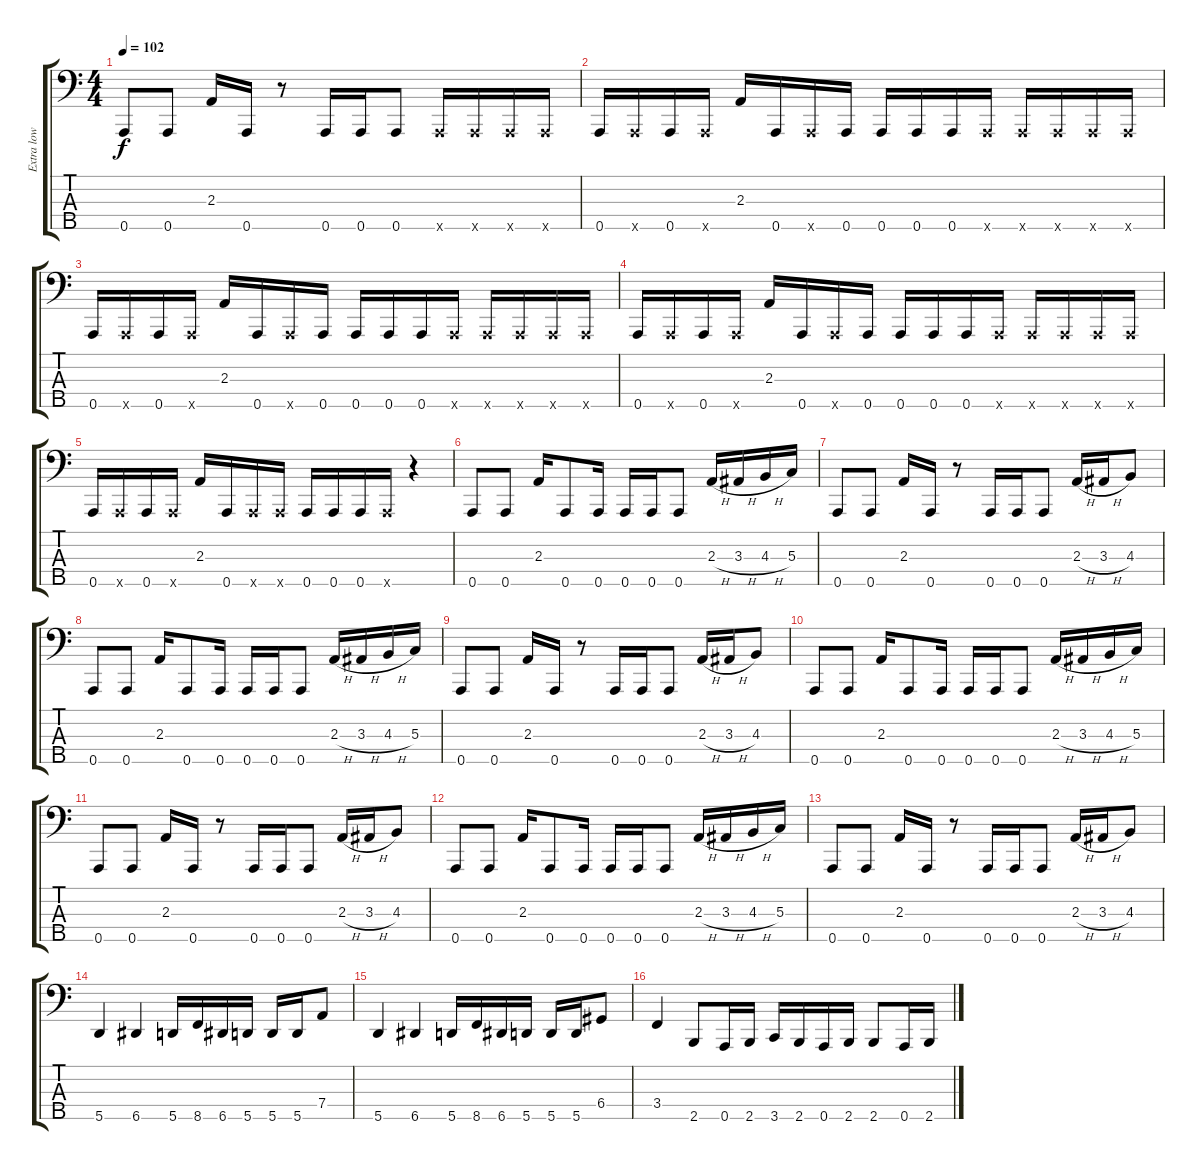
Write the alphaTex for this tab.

\track ("Extra low sound" "Extra low ") {instrument electricbassfinger}
\staff {score tabs}
\tuning (F2 C2 G1 D1 A0) {hide}
\ts (4 4)
\tempo 102
\clef f4
\ks c
0.5.8{dy f} 0.5.8 2.3.16 0.5.16 r.8 0.5.16 0.5.16 0.5.8 0.5{x}.16 0.5{x}.16 0.5{x}.16 0.5{x}.16 |
0.5.16 0.5{x}.16 0.5.16 0.5{x}.16 2.3.16 0.5.16 0.5{x}.16 0.5.16 0.5.16 0.5.16 0.5.16 0.5{x}.16 0.5{x}.16 0.5{x}.16 0.5{x}.16 0.5{x}.16 |
0.5.16 0.5{x}.16 0.5.16 0.5{x}.16 2.3.16 0.5.16 0.5{x}.16 0.5.16 0.5.16 0.5.16 0.5.16 0.5{x}.16 0.5{x}.16 0.5{x}.16 0.5{x}.16 0.5{x}.16 |
0.5.16 0.5{x}.16 0.5.16 0.5{x}.16 2.3.16 0.5.16 0.5{x}.16 0.5.16 0.5.16 0.5.16 0.5.16 0.5{x}.16 0.5{x}.16 0.5{x}.16 0.5{x}.16 0.5{x}.16 |
0.5.16 0.5{x}.16 0.5.16 0.5{x}.16 2.3.16 0.5.16 0.5{x}.16 0.5{x}.16 0.5.16 0.5.16 0.5.16 0.5{x}.16 r.4 |
0.5.8{volume 16} 0.5.8 2.3.16 0.5.8 0.5.16 0.5.16 0.5.16 0.5.8 2.3{h}.16 3.3{h}.16 4.3{h}.16 5.3.16 |
0.5.8 0.5.8 2.3.16 0.5.16 r.8 0.5.16 0.5.16 0.5.8 2.3{h}.16 3.3{h}.16 4.3.8 |
0.5.8{volume 16} 0.5.8 2.3.16 0.5.8 0.5.16 0.5.16 0.5.16 0.5.8 2.3{h}.16 3.3{h}.16 4.3{h}.16 5.3.16 |
0.5.8 0.5.8 2.3.16 0.5.16 r.8 0.5.16 0.5.16 0.5.8 2.3{h}.16 3.3{h}.16 4.3.8 |
0.5.8{volume 16} 0.5.8 2.3.16 0.5.8 0.5.16 0.5.16 0.5.16 0.5.8 2.3{h}.16 3.3{h}.16 4.3{h}.16 5.3.16 |
0.5.8 0.5.8 2.3.16 0.5.16 r.8 0.5.16 0.5.16 0.5.8 2.3{h}.16 3.3{h}.16 4.3.8 |
0.5.8{volume 16} 0.5.8 2.3.16 0.5.8 0.5.16 0.5.16 0.5.16 0.5.8 2.3{h}.16 3.3{h}.16 4.3{h}.16 5.3.16 |
0.5.8 0.5.8 2.3.16 0.5.16 r.8 0.5.16 0.5.16 0.5.8 2.3{h}.16 3.3{h}.16 4.3.8 |
5.5.4 6.5.4 5.5.16 8.5.16 6.5.16 5.5.16 5.5.16 5.5.16 7.4.8 |
5.5.4 6.5.4 5.5.16 8.5.16 6.5.16 5.5.16 5.5.16 5.5.16 6.4.8 |
3.4.4 2.5.8 0.5.16 2.5.16 3.5.16 2.5.16 0.5.16 2.5.16 2.5.8 0.5.16 2.5.16
